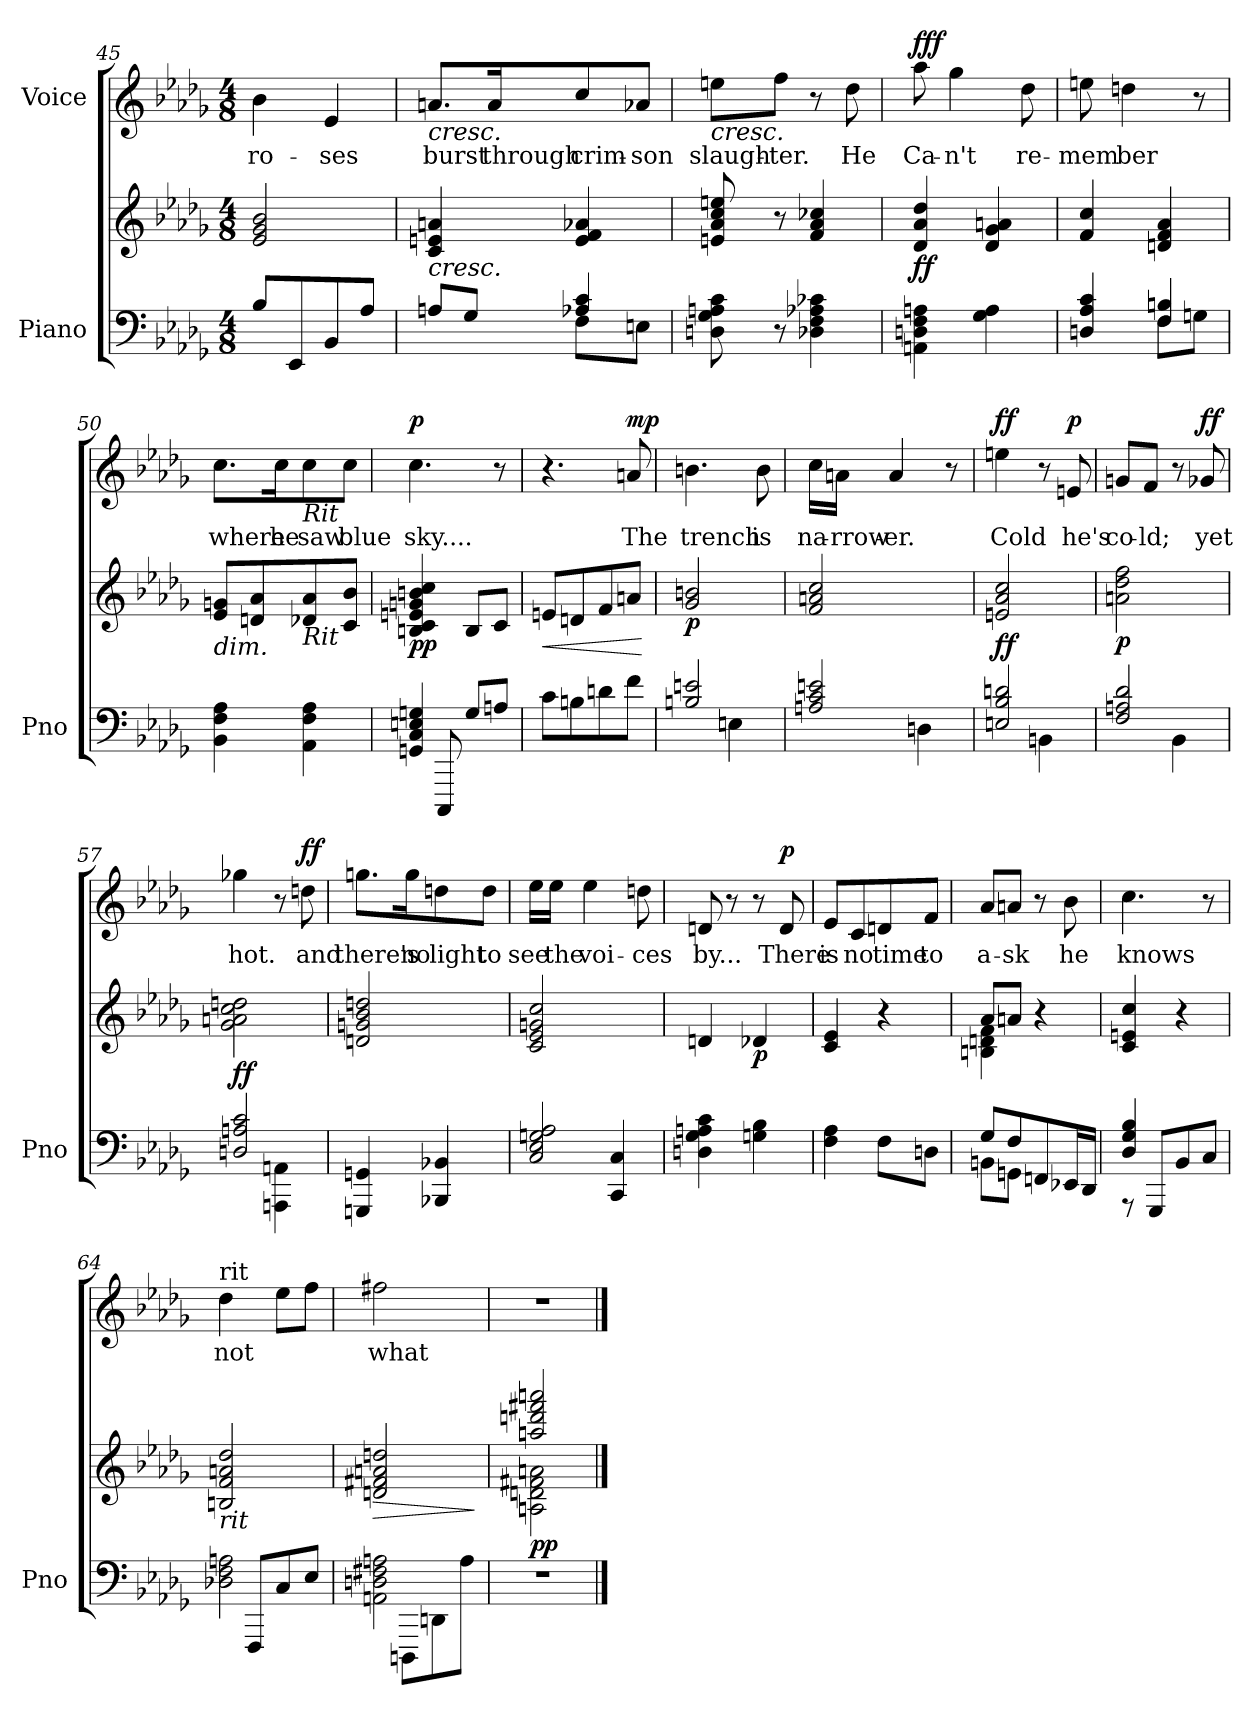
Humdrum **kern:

**kern	**kern	**dynam	**kern	**text	**dynam
*part2	*part2	*part2	*part1	*part1	*part1
*staff3	*staff2	*staff2/3	*staff1	*staff1	*staff1
*I"Piano	*	*	*I"Voice	*	*
*I'Pno	*	*	*	*	*
*clefF4	*clefG2	*	*clefG2	*	*
*k[b-e-a-d-g-]	*k[b-e-a-d-g-]	*	*k[b-e-a-d-g-]	*	*
*M4/8	*M4/8	*	*M4/8	*	*
=45	=45	=45	=45	=45	=45
!	!	!	!	!LO:LY:b	!
8B-/L	2e-/ 2g-/ 2b-/	.	4b-\	ro-	.
8EE-/	.	.	.	.	.
!	!	!	!	!LO:LY:b	!
8BB-/	.	.	4e-/	-ses	.
8A-/J	.	.	.	.	.
!!LO:LB:g=z
=46	=46	=46	=46	=46	=46
*^	*	*	*	*	*
!	!	!	!	!LO:TX:b:i:t=cresc.	!	!
!	!	!LO:TX:b:i:t=cresc.	!	!	!	!
!	!	!	!	!	!LO:LY:b	!
8An/L	4ryy	4c/ 4en/ 4an/	.	8.an/L	burst	.
8G-/J	.	.	.	.	.	.
!	!	!	!	!	!LO:LY:b	!
.	.	.	.	16a/K	through	.
!	!	!	!	!	!LO:LY:b	!
4A-X/ 4c/	8F\L	4e/ 4f/ 4a-X/	.	8cc/	crim-	.
!	!	!	!	!	!LO:LY:b	!
.	8En\J	.	.	8a-X/J	-son	.
=47	=47	=47	=47	=47	=47	=47
!	!	!	!	!LO:TX:b:i:t=cresc.	!	!
!	!	!	!	!	!LO:LY:b	!
*v	*v	*	*	*	*	*
8Dn\ 8G-\ 8An\ 8c\	8en/ 8a-/ 8cc/ 8een/	.	8een\L	slaugh-	.
!	!	!	!	!LO:LY:b	!
8r	8r	.	8ff\J	-ter.	.
4D-X\ 4F\ 4A-X\ 4c-X\	4f/ 4a-/ 4cc-X/	.	8r	.	.
!	!	!	!	!LO:LY:b	!
.	.	.	8dd-\	He	.
=48	=48	=48	=48	=48	=48
!	!	!LO:DY:b	!	!LO:LY:b	!LO:DY:b
4AAn\ 4Dn\ 4F\ 4An\	4d-/ 4a-/ 4dd-/	ff	8aa-\	Ca-	fff
!	!	!	!	!LO:LY:b	!
.	.	.	4gg-\	-n't	.
4G-\ 4A\	4d-/ 4g-/ 4an/	.	.	.	.
!	!	!	!	!LO:LY:b	!
.	.	.	8dd-\	re-	.
=49	=49	=49	=49	=49	=49
*^	*	*	*	*	*
!	!	!	!	!	!LO:LY:b	!
4Dn/ 4A-/ 4c/	4ryy	4f/ 4cc/	.	8een\	-mem	.
!	!	!	!	!	!LO:LY:b	!
.	.	.	.	4ddn\	ber	.
4F/ 4Bn/	8F\L	4dn/ 4f/ 4a-/	.	.	.	.
.	8Gn\J	.	.	8r	.	.
*v	*v	*	*	*	*	*
=50	=50	=50	=50	=50	=50
*	*	*	*MM47	*	*
*^	*	*	*	*	*
!	!	!	!	!LO:TX:b:i:t=dim.	!	!
!	!	!LO:TX:b:i:t=dim.	!	!	!	!
!	!	!	!	!	!LO:LY:b	!
*v	*v	*	*	*^	*	*
4BB-\ 4F\ 4A-\	8e-/ 8gn/L	.	8.cc\L	8ryy	where	.
*	*	*	*MM45	*	*	*
.	8dn/ 8a-/	.	.	4.ryy	.	.
!	!	!	!	!	!LO:LY:b	!
.	.	.	16cc\K	.	he	.
*	*	*	*MM43	*	*	*
!	!	!	!LO:TX:b:i:t=Rit	!	!	!
!	!LO:TX:b:i:t=Rit	!	!	!	!	!
!	!	!	!	!	!LO:LY:b	!
4AA-\ 4F\ 4A-\	8d-X/ 8a-/	.	8cc\	.	saw	.
*	*	*	*MM40	*	*	*
!	!	!	!	!	!LO:LY:b	!
.	8c/ 8b-/J	.	8cc\J	.	blue	.
*	*	*	*v	*v	*	*
!!LO:LB:g=z
=51	=51	=51	=51	=51	=51
*	*	*	*MM50	*	*
*^	*	*	*^	*	*
!	!	!	!LO:DY:b	!	!	!LO:LY:b	!LO:DY:b
*	*	*	*	*v	*v	*	*
4GGn/ 4C/ 4En/ 4Gn/	8ryy	4Bn/ 4c/ 4en/ 4gn/ 4bn/ 4cc/	pp	4.cc\	sky....	p
.	8CCC/	.	.	.	.	.
8G/L	4ryy	8B/L	.	.	.	.
8An/J	.	8c/J	.	8r	.	.
*v	*v	*	*	*	*	*
=52	=52	=52	=52	=52	=52
!	!	!LO:HP:b	!	!	!
8c\L	8en/L	<	4.r	.	.
8Bn\	8dn/	.	.	.	.
8dn\	8f/	.	.	.	.
!	!	!	!	!LO:LY:b	!LO:DY:b
8f\J	8an/J	.	8an/	The	mp
.	.	[	.	.	.
=53	=53	=53	=53	=53	=53
*^	*	*	*	*	*
!	!	!	!LO:DY:b	!	!LO:LY:b	!
2Bn/ 2en/	4ryy	2g-/ 2bn/	p	4.bn\	trench	.
.	4En\	.	.	.	.	.
!	!	!	!	!	!LO:LY:b	!
.	.	.	.	8b\	is	.
=54	=54	=54	=54	=54	=54	=54
!	!	!	!	!	!LO:LY:b	!
2An/ 2c/ 2en/	4ryy	2f/ 2an/ 2cc/	.	16cc\LL	na-	.
!	!	!	!	!	!LO:LY:b	!
.	.	.	.	16an\JJ	-rrow-	.
!	!	!	!	!	!LO:LY:b	!
.	.	.	.	4a/	-er.	.
.	4Dn\	.	.	.	.	.
.	.	.	.	8r	.	.
=55	=55	=55	=55	=55	=55	=55
!	!	!	!LO:DY:b	!	!LO:LY:b	!LO:DY:b
2En/ 2B-/ 2dn/	4ryy	2en/ 2a-/ 2cc/	ff	4een\	Cold	ff
.	4BBn\	.	.	8r	.	.
!	!	!	!	!	!LO:LY:b	!LO:DY:b
.	.	.	.	8en/	he's	p
=56	=56	=56	=56	=56	=56	=56
!	!	!	!LO:DY:b	!	!LO:LY:b	!
2F/ 2An/ 2d-/	4ryy	2an\ 2dd-\ 2ff\	p	8gn/L	co-	.
!	!	!	!	!	!LO:LY:b	!
.	.	.	.	8f/J	-ld;	.
.	4BB-\	.	.	8r	.	.
!	!	!	!	!	!LO:LY:b	!LO:DY:b
.	.	.	.	8g-X/	yet	ff
=57	=57	=57	=57	=57	=57	=57
!	!	!	!LO:DY:b	!	!LO:LY:b	!
2Dn/ 2An/ 2c/	4ryy	2g-\ 2an\ 2cc\ 2ddn\	ff	4gg-X\	hot.	.
.	4AAAn\ 4AAn\	.	.	8r	.	.
!	!	!	!	!	!LO:LY:b	!LO:DY:b
.	.	.	.	8ddn\	and	ff
*v	*v	*	*	*	*	*
!!LO:PB:g=z
=58	=58	=58	=58	=58	=58
!	!	!	!	!LO:LY:b	!
4GGGn/ 4GGn/	2dn/ 2gn/ 2b-/ 2ddn/	.	8.ggn\L	there's	.
!	!	!	!	!LO:LY:b	!
.	.	.	16gg\K	no	.
!	!	!	!	!LO:LY:b	!
4BBB-X/ 4BB-X/	.	.	8ddn\	light	.
!	!	!	!	!LO:LY:b	!
.	.	.	8dd\J	to	.
=59	=59	=59	=59	=59	=59
*^	*	*	*	*	*
!	!	!	!	!	!LO:LY:b	!
2C/ 2E-/ 2Gn/ 2A-/	4ryy	2c/ 2e-/ 2gn/ 2cc/	.	16ee-\LL	see	.
!	!	!	!	!	!LO:LY:b	!
.	.	.	.	16ee-\JJ	the	.
!	!	!	!	!	!LO:LY:b	!
.	.	.	.	4ee-\	voi-	.
.	4CC/ 4C/	.	.	.	.	.
!	!	!	!	!	!LO:LY:b	!
.	.	.	.	8ddn\	-ces	.
*v	*v	*	*	*	*	*
=60	=60	=60	=60	=60	=60
!	!	!	!	!LO:LY:b	!
4Dn\ 4G-\ 4An\ 4c\	4dn/	.	8dn/	by...	.
.	.	.	8r	.	.
!	!	!LO:DY:b	!	!	!
4Gn\ 4B-\	4d-X/	p	8r	.	.
!	!	!	!	!LO:LY:b	!LO:DY:b
.	.	.	8d/	There	p
=61	=61	=61	=61	=61	=61
!	!	!	!	!LO:LY:b	!
4F\ 4A-\	4c/ 4e-/	.	8e-/L	is	.
!	!	!	!	!LO:LY:b	!
.	.	.	8c/	no	.
!	!	!	!	!LO:LY:b	!
8F\L	4r	.	8dn/	time	.
!	!	!	!	!LO:LY:b	!
8Dn\J	.	.	8f/J	to	.
=62	=62	=62	=62	=62	=62
*^	*^	*	*	*	*
!	!	!	!	!	!	!LO:LY:b	!
8G-/L	8BBn\L	4Bn\ 4dn\ 4f\	8a-/L	.	8a-/L	a-	.
!	!	!	!	!	!	!LO:LY:b	!
8F/	8GGn\J	.	8an/J	.	8an/J	-sk	.
8FFn/	4ryy	4r	4ryy	.	8r	.	.
!	!	!	!	!	!	!LO:LY:b	!
16EE-X/L	.	.	.	.	8b-\	he	.
16DD-/JJ	.	.	.	.	.	.	.
*	*	*v	*v	*	*	*	*
=63	=63	=63	=63	=63	=63	=63
!	!	!	!	!	!LO:LY:b	!
8rAAA	4D-/ 4G-/ 4B-/	4c/ 4en/ 4cc/	.	4.cc\	knows	.
8GGG-/L	.	.	.	.	.	.
8BB-/	4ryy	4r	.	.	.	.
8C/J	.	.	.	8r	.	.
!!LO:LB:g=z
=64	=64	=64	=64	=64	=64	=64
*	*	*	*	*MM47	*	*
!	!	!	!	!LO:TX:a:t=rit	!	!
!	!	!LO:TX:b:i:t=rit	!	!	!	!
!	!	!	!	!	!LO:LY:b	!
2D-X\ 2F\ 2An\	8ryy	2Bn/ 2f/ 2an/ 2dd-/	.	4dd-\	not	.
.	8FFF/L	.	.	.	.	.
*	*	*	*	*MM45	*	*
.	8C/	.	.	8ee-\L	.	.
*	*	*	*	*MM42	*	*
.	8E-/J	.	.	8ff\J	.	.
=65	=65	=65	=65	=65	=65	=65
*	*	*	*	*MM40	*	*
!	!	!	!LO:HP:b	!	!LO:LY:b	!
2AAn\ 2Dn\ 2F#X\ 2An\	8ryy	2dn/ 2f#X/ 2an/ 2ddn/	>	2ff#X\	what	.
.	8DDDn\L	.	.	.	.	.
.	8DDn\	.	.	.	.	.
.	(<8A\J	.	.	.	.	.
*v	*v	*	*	*	*	*
.	.	]	.	.	.
=66	=66	=66	=66	=66	=66
*	*^	*	*	*	*
!	!	!	!LO:DY:b	!	!	!
2r	2An\ 2dn\ 2f#X\ 2an\)	2aan/ 2dddn/ 2fff#X/ 2aaan/	pp	2r	.	.
*	*v	*v	*	*	*	*
==	==	==	==	==	==
*-	*-	*-	*-	*-	*-
